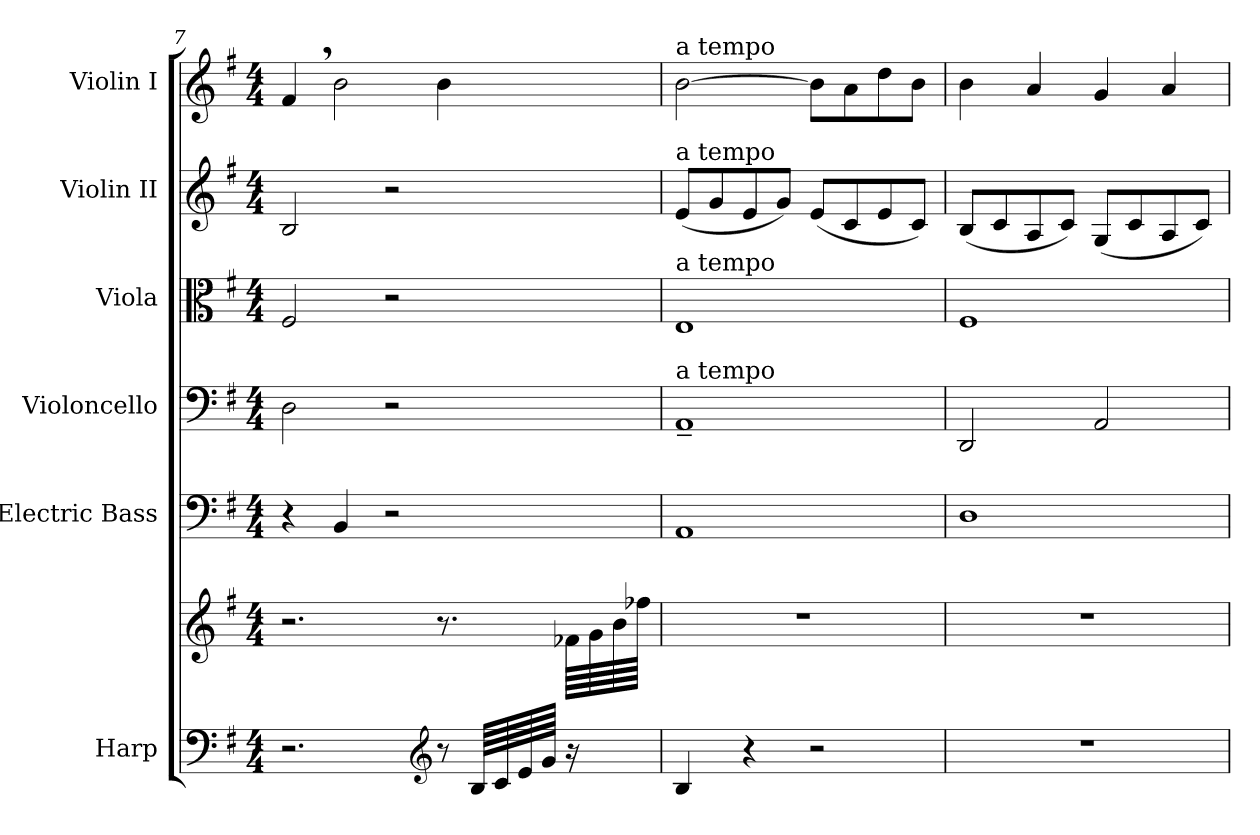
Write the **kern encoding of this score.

**kern	**kern	**kern	**kern	**kern	**kern	**kern
*part6	*part6	*part5	*part4	*part3	*part2	*part1
*staff7	*staff6	*staff5	*staff4	*staff3	*staff2	*staff1
*I"Harp	*	*I"Electric Bass	*I"Violoncello	*I"Viola	*I"Violin II	*I"Violin I
*I'Hrp.	*	*	*I'Vc.	*I'Vla.	*I'Vln. II	*I'Vln. I
*clefF4	*clefG2	*clefF4	*clefF4	*clefC3	*clefG2	*clefG2
*	*	*ITrd7c12	*	*	*	*
*k[f#]	*k[f#]	*k[f#]	*k[f#]	*k[f#]	*k[f#]	*k[f#]
*M4/4	*M4/4	*M4/4	*M4/4	*M4/4	*M4/4	*M4/4
=7	=7	=7	=7	=7	=7	=7
2.r	2.r	4r	2D\	2F#/	2B/	4f#,/
.	.	4BBB/	.	.	.	2b\
.	.	2r	2r	2r	2r	.
*clefG2	*	*	*	*	*	*
8r	8.r	.	.	.	.	4b\
64B/LLLL	.	.	.	.	.	.
64c/	.	.	.	.	.	.
64e/	.	.	.	.	.	.
64g/JJJJ	.	.	.	.	.	.
16r	64f-X\LLLL	.	.	.	.	.
.	64g\	.	.	.	.	.
.	64b\	.	.	.	.	.
.	(64ff-X\JJJJ	.	.	.	.	.
=8	=8	=8	=8	=8	=8	=8
!	!	!	!	!	!	!LO:TX:a:t=a tempo
!	!	!	!	!	!LO:TX:a:t=a tempo	!
!	!	!	!	!LO:TX:a:t=a tempo	!	!
!	!	!	!LO:TX:a:t=a tempo	!	!	!
4B/	1r	1AAA	1AA~	1E	(<8e/L	[2b\
.	.	.	.	.	8g/	.
4r	.	.	.	.	8e/	.
.	.	.	.	.	8g/J)	.
2r	.	.	.	.	(<8e/L	8b\L]
.	.	.	.	.	8c/	8a\
.	.	.	.	.	8e/	8dd\
.	.	.	.	.	8c/J)	8b\J
!!LO:PB:g=z
=9	=9	=9	=9	=9	=9	=9
1r	1r	1DD	2DD/	1F#	(<8B/L	4b\
.	.	.	.	.	8c/	.
.	.	.	.	.	8A/	4a/
.	.	.	.	.	8c/J)	.
.	.	.	2AA/	.	(<8G/L	4g/
.	.	.	.	.	8c/	.
.	.	.	.	.	8A/	4a/
.	.	.	.	.	8c/J)	.
=	=	=	=	=	=	=
*-	*-	*-	*-	*-	*-	*-
